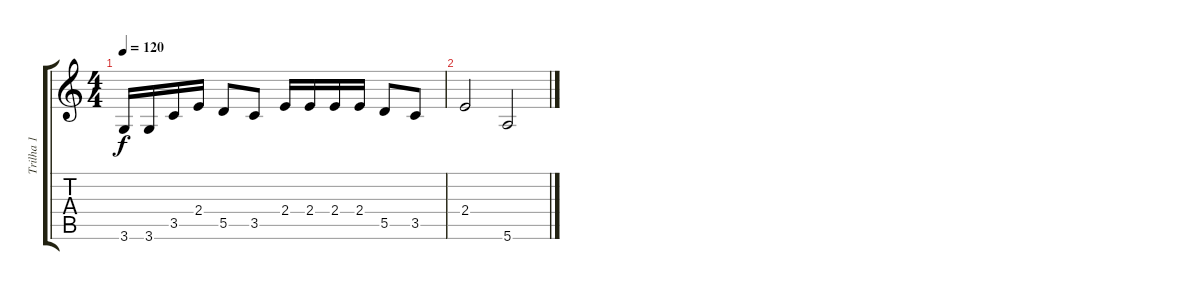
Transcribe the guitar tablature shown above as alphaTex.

\track ("Trilha 1" "Trilha 1") {instrument acousticguitarnylon}
\staff {score tabs}
\tuning (E4 B3 G3 D3 A2 E2) {hide}
\ts (4 4)
\tempo 120
\clef g2
\ks c
3.6.16{dy f} 3.6.16 3.5.16 2.4.16 5.5.8 3.5.8 2.4.16 2.4.16 2.4.16 2.4.16 5.5.8 3.5.8 |
2.4.2 5.6.2
